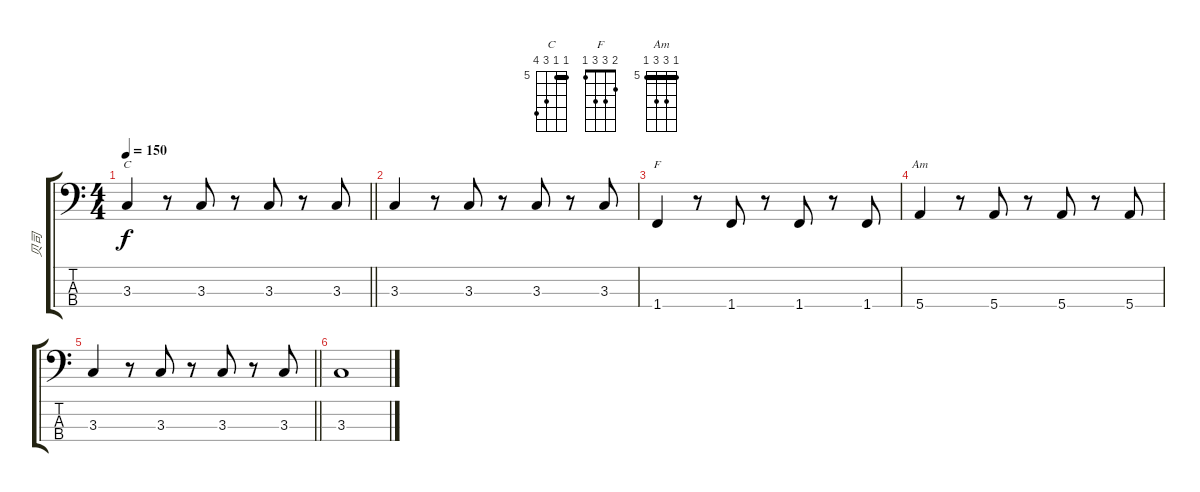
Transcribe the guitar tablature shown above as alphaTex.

\track ("贝司" "贝司") {instrument electricbassfinger}
\staff {score tabs}
\tuning (G2 D2 A1 E1) {hide}
\chord ("C" 5 5 7 8) {firstfret 5 barre 5}
\chord ("F" 2 3 3 1)
\chord ("Am" 5 7 7 5) {firstfret 5 barre 5}
\ts (4 4)
\tempo 150
\clef f4
\barLineRight lightlight
\ks c
3.3.4{ch "C" dy f} r.8 3.3.8 r.8 3.3.8 r.8 3.3.8 |
3.3.4 r.8 3.3.8 r.8 3.3.8 r.8 3.3.8 |
1.4.4{ch "F"} r.8 1.4.8 r.8 1.4.8 r.8 1.4.8 |
5.4.4{ch "Am"} r.8 5.4.8 r.8 5.4.8 r.8 5.4.8 |
\barLineRight lightlight
3.3.4{volume 6 instrument electricbassfinger} r.8 3.3.8 r.8 3.3.8 r.8 3.3.8{txt ""} |
3.3.1
